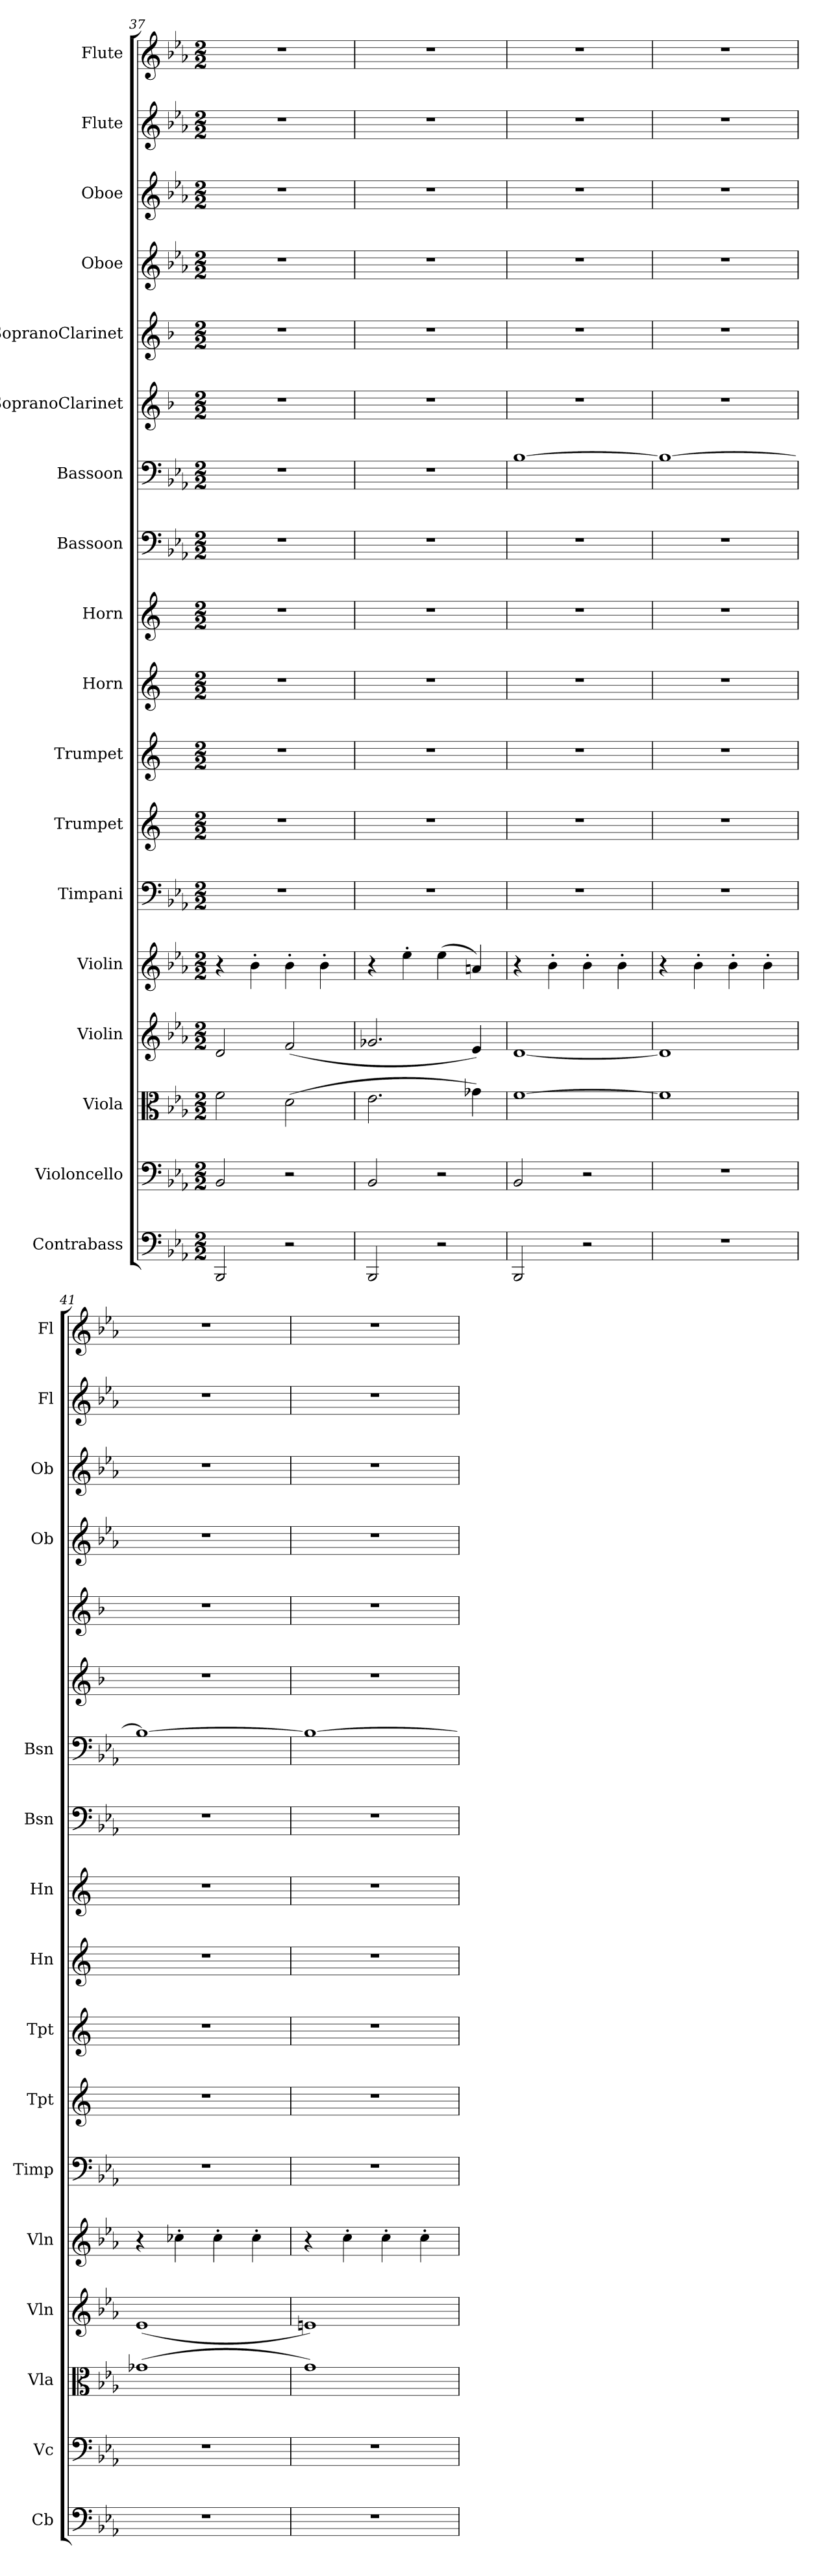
**kern	**kern	**kern	**kern	**kern	**kern	**kern	**kern	**kern	**kern	**kern	**kern	**kern	**kern	**kern	**kern	**kern	**kern
*part18	*part17	*part16	*part15	*part14	*part13	*part12	*part11	*part10	*part9	*part8	*part7	*part6	*part5	*part4	*part3	*part2	*part1
*staff18	*staff17	*staff16	*staff15	*staff14	*staff13	*staff12	*staff11	*staff10	*staff9	*staff8	*staff7	*staff6	*staff5	*staff4	*staff3	*staff2	*staff1
*I"Contrabass	*I"Violoncello	*I"Viola	*I"Violin	*I"Violin	*I"Timpani	*I"Trumpet	*I"Trumpet	*I"Horn	*I"Horn	*I"Bassoon	*I"Bassoon	*I"SopranoClarinet	*I"SopranoClarinet	*I"Oboe	*I"Oboe	*I"Flute	*I"Flute
*I'Cb	*I'Vc	*I'Vla	*I'Vln	*I'Vln	*I'Timp	*I'Tpt	*I'Tpt	*I'Hn	*I'Hn	*I'Bsn	*I'Bsn	*	*	*I'Ob	*I'Ob	*I'Fl	*I'Fl
*clefF4	*clefF4	*clefC3	*clefG2	*clefG2	*clefF4	*clefG2	*clefG2	*clefG2	*clefG2	*clefF4	*clefF4	*clefG2	*clefG2	*clefG2	*clefG2	*clefG2	*clefG2
*k[b-e-a-]	*k[b-e-a-]	*k[b-e-a-]	*k[b-e-a-]	*k[b-e-a-]	*k[b-e-a-]	*k[]	*k[]	*k[]	*k[]	*k[b-e-a-]	*k[b-e-a-]	*k[b-]	*k[b-]	*k[b-e-a-]	*k[b-e-a-]	*k[b-e-a-]	*k[b-e-a-]
*M2/2	*M2/2	*M2/2	*M2/2	*M2/2	*M2/2	*M2/2	*M2/2	*M2/2	*M2/2	*M2/2	*M2/2	*M2/2	*M2/2	*M2/2	*M2/2	*M2/2	*M2/2
=37	=37	=37	=37	=37	=37	=37	=37	=37	=37	=37	=37	=37	=37	=37	=37	=37	=37
2BBB-/	2BB-/	2f\	2d/	4r	1r	1r	1r	1r	1r	1r	1r	1r	1r	1r	1r	1r	1r
.	.	.	.	4b-'\	.	.	.	.	.	.	.	.	.	.	.	.	.
2r	2r	(2d\	(2f/	4b-'\	.	.	.	.	.	.	.	.	.	.	.	.	.
.	.	.	.	4b-'\	.	.	.	.	.	.	.	.	.	.	.	.	.
=38	=38	=38	=38	=38	=38	=38	=38	=38	=38	=38	=38	=38	=38	=38	=38	=38	=38
2BBB-/	2BB-/	2.e-\	2.g-X/	4r	1r	1r	1r	1r	1r	1r	1r	1r	1r	1r	1r	1r	1r
.	.	.	.	4ee-'\	.	.	.	.	.	.	.	.	.	.	.	.	.
2r	2r	.	.	(4ee-\	.	.	.	.	.	.	.	.	.	.	.	.	.
.	.	4g-X\)	4e-/)	4an/)	.	.	.	.	.	.	.	.	.	.	.	.	.
=39	=39	=39	=39	=39	=39	=39	=39	=39	=39	=39	=39	=39	=39	=39	=39	=39	=39
2BBB-/	2BB-/	[1f\	[1d/	4r	1r	1r	1r	1r	1r	1r	[1B-\	1r	1r	1r	1r	1r	1r
.	.	.	.	4b-'\	.	.	.	.	.	.	.	.	.	.	.	.	.
2r	2r	.	.	4b-'\	.	.	.	.	.	.	.	.	.	.	.	.	.
.	.	.	.	4b-'\	.	.	.	.	.	.	.	.	.	.	.	.	.
=40	=40	=40	=40	=40	=40	=40	=40	=40	=40	=40	=40	=40	=40	=40	=40	=40	=40
1r	1r	1f\]	1d/]	4r	1r	1r	1r	1r	1r	1r	1B-\_	1r	1r	1r	1r	1r	1r
.	.	.	.	4b-'\	.	.	.	.	.	.	.	.	.	.	.	.	.
.	.	.	.	4b-'\	.	.	.	.	.	.	.	.	.	.	.	.	.
.	.	.	.	4b-'\	.	.	.	.	.	.	.	.	.	.	.	.	.
=41	=41	=41	=41	=41	=41	=41	=41	=41	=41	=41	=41	=41	=41	=41	=41	=41	=41
1r	1r	(1g-X\	(1e-/	4r	1r	1r	1r	1r	1r	1r	1B-\_	1r	1r	1r	1r	1r	1r
.	.	.	.	4cc-X'\	.	.	.	.	.	.	.	.	.	.	.	.	.
.	.	.	.	4cc-'\	.	.	.	.	.	.	.	.	.	.	.	.	.
.	.	.	.	4cc-'\	.	.	.	.	.	.	.	.	.	.	.	.	.
=42	=42	=42	=42	=42	=42	=42	=42	=42	=42	=42	=42	=42	=42	=42	=42	=42	=42
1r	1r	1g\)	1en/)	4r	1r	1r	1r	1r	1r	1r	1B-\_	1r	1r	1r	1r	1r	1r
.	.	.	.	4cc'\	.	.	.	.	.	.	.	.	.	.	.	.	.
.	.	.	.	4cc'\	.	.	.	.	.	.	.	.	.	.	.	.	.
.	.	.	.	4cc'\	.	.	.	.	.	.	.	.	.	.	.	.	.
=	=	=	=	=	=	=	=	=	=	=	=	=	=	=	=	=	=
*-	*-	*-	*-	*-	*-	*-	*-	*-	*-	*-	*-	*-	*-	*-	*-	*-	*-
